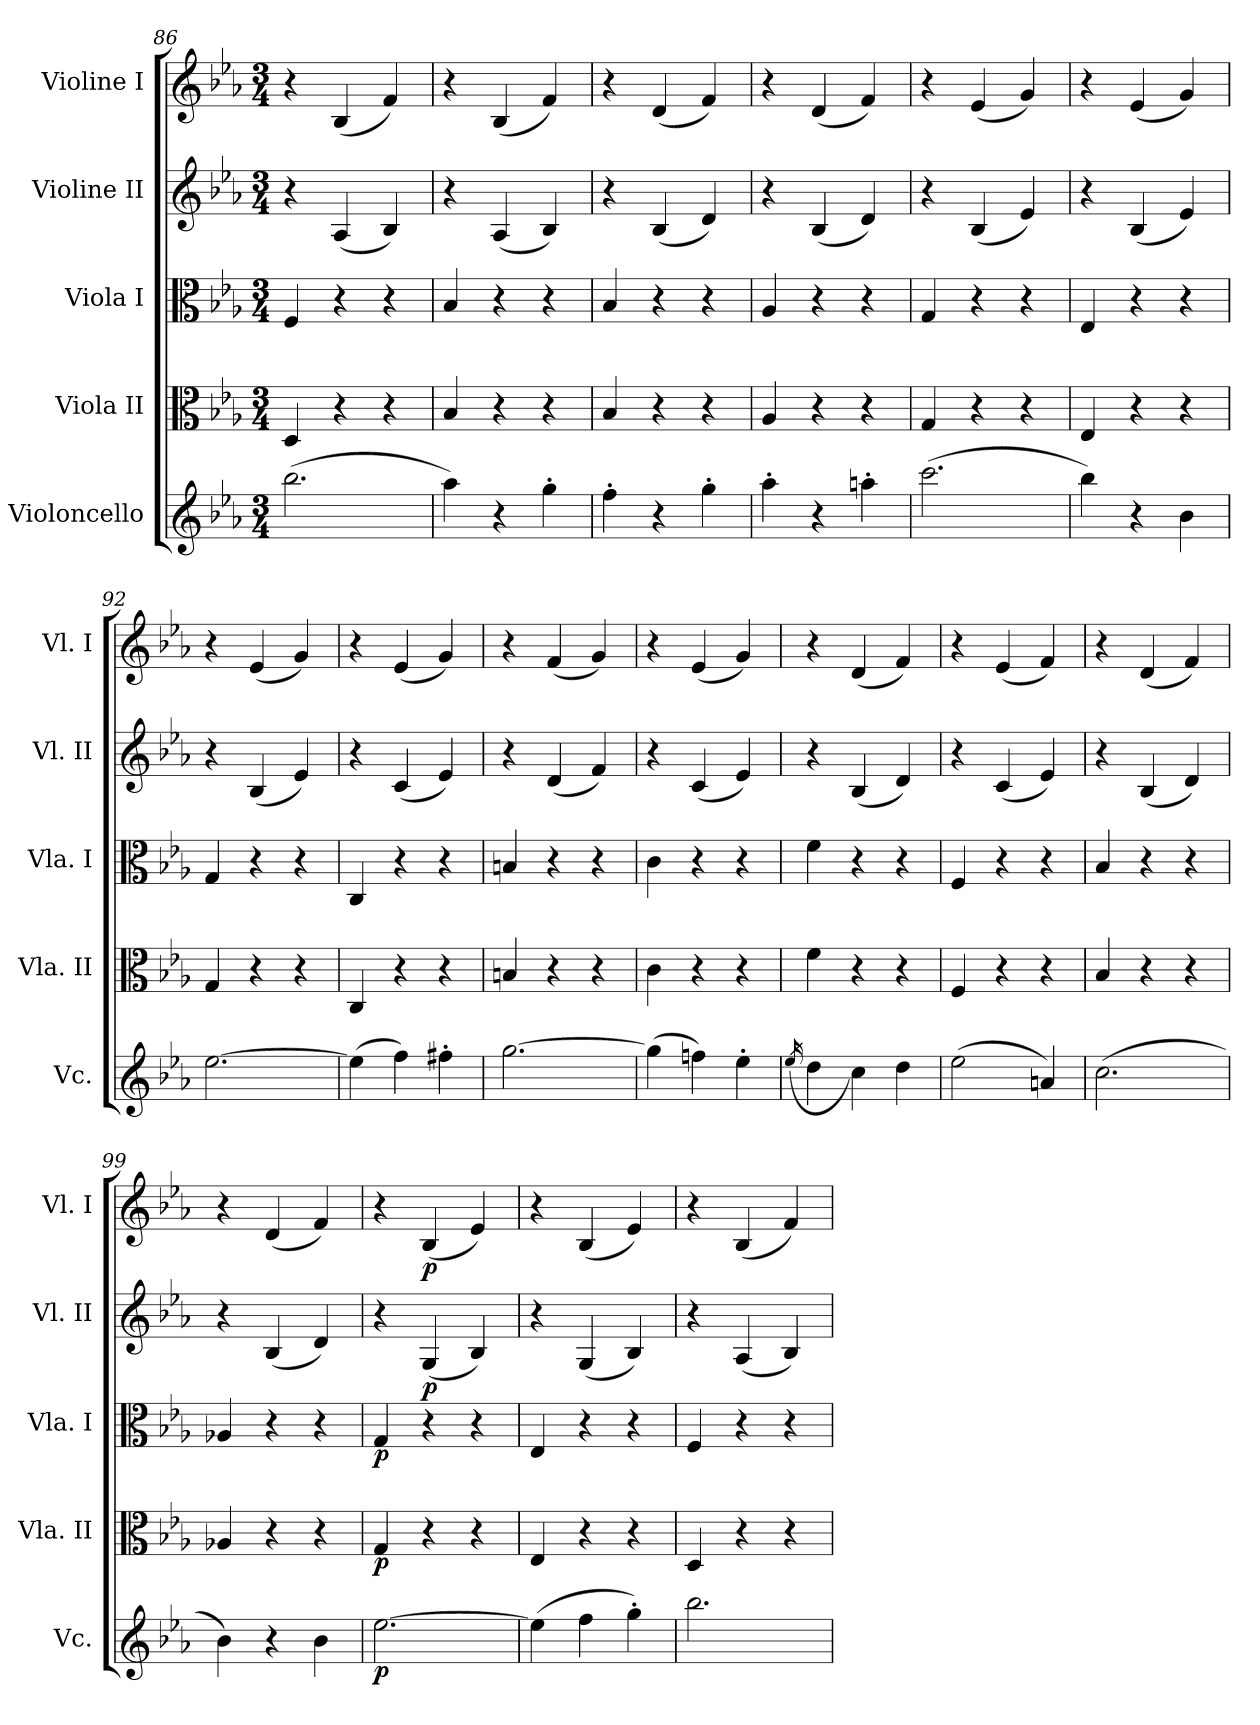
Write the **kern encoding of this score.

**kern	**dynam	**kern	**dynam	**kern	**dynam	**kern	**dynam	**kern	**dynam
*part5	*part5	*part4	*part4	*part3	*part3	*part2	*part2	*part1	*part1
*staff5	*staff5	*staff4	*staff4	*staff3	*staff3	*staff2	*staff2	*staff1	*staff1
*I"Violoncello	*	*I"Viola II	*	*I"Viola I	*	*I"Violine II	*	*I"Violine I	*
*I'Vc.	*	*I'Vla. II	*	*I'Vla. I	*	*I'Vl. II	*	*I'Vl. I	*
*clefG2	*	*clefC3	*	*clefC3	*	*clefG2	*	*clefG2	*
*k[b-e-a-]	*	*k[b-e-a-]	*	*k[b-e-a-]	*	*k[b-e-a-]	*	*k[b-e-a-]	*
*E-:	*	*E-:	*	*E-:	*	*E-:	*	*E-:	*
*M3/4	*	*M3/4	*	*M3/4	*	*M3/4	*	*M3/4	*
=86	=86	=86	=86	=86	=86	=86	=86	=86	=86
(2.bb-	.	4D	.	4F	.	4r	.	4r	.
.	.	4r	.	4r	.	(4A-	.	(4B-	.
.	.	4r	.	4r	.	4B-)	.	4f)	.
=87	=87	=87	=87	=87	=87	=87	=87	=87	=87
4aa-)	.	4B-	.	4B-	.	4r	.	4r	.
4r	.	4r	.	4r	.	(4A-	.	(4B-	.
4gg'	.	4r	.	4r	.	4B-)	.	4f)	.
=88	=88	=88	=88	=88	=88	=88	=88	=88	=88
4ff'	.	4B-	.	4B-	.	4r	.	4r	.
4r	.	4r	.	4r	.	(4B-	.	(4d	.
4gg'	.	4r	.	4r	.	4d)	.	4f)	.
=89	=89	=89	=89	=89	=89	=89	=89	=89	=89
4aa-'	.	4A-	.	4A-	.	4r	.	4r	.
4r	.	4r	.	4r	.	(4B-	.	(4d	.
4aan'	.	4r	.	4r	.	4d)	.	4f)	.
=90	=90	=90	=90	=90	=90	=90	=90	=90	=90
(2.ccc	.	4G	.	4G	.	4r	.	4r	.
.	.	4r	.	4r	.	(4B-	.	(4e-	.
.	.	4r	.	4r	.	4e-)	.	4g)	.
=91	=91	=91	=91	=91	=91	=91	=91	=91	=91
4bb-)	.	4E-	.	4E-	.	4r	.	4r	.
4r	.	4r	.	4r	.	(4B-	.	(4e-	.
4b-	.	4r	.	4r	.	4e-)	.	4g)	.
=92	=92	=92	=92	=92	=92	=92	=92	=92	=92
[2.ee-	.	4G	.	4G	.	4r	.	4r	.
.	.	4r	.	4r	.	(4B-	.	(4e-	.
.	.	4r	.	4r	.	4e-)	.	4g)	.
=93	=93	=93	=93	=93	=93	=93	=93	=93	=93
(4ee-]	.	4C	.	4C	.	4r	.	4r	.
4ff)	.	4r	.	4r	.	(4c	.	(4e-	.
4ff#X'	.	4r	.	4r	.	4e-)	.	4g)	.
=94	=94	=94	=94	=94	=94	=94	=94	=94	=94
[2.gg	.	4Bn	.	4Bn	.	4r	.	4r	.
.	.	4r	.	4r	.	(4d	.	(4f	.
.	.	4r	.	4r	.	4f)	.	4g)	.
=95	=95	=95	=95	=95	=95	=95	=95	=95	=95
(4gg]	.	4c	.	4c	.	4r	.	4r	.
4ffn)	.	4r	.	4r	.	(4c	.	(4e-	.
4ee-'	.	4r	.	4r	.	4e-)	.	4g)	.
=96	=96	=96	=96	=96	=96	=96	=96	=96	=96
(16qee-	.	.	.	.	.	.	.	.	.
4dd	.	4f	.	4f	.	4r	.	4r	.
4cc)	.	4r	.	4r	.	(4B-	.	(4d	.
4dd	.	4r	.	4r	.	4d)	.	4f)	.
=97	=97	=97	=97	=97	=97	=97	=97	=97	=97
(2ee-	.	4F	.	4F	.	4r	.	4r	.
.	.	4r	.	4r	.	(4c	.	(4e-	.
4an)	.	4r	.	4r	.	4e-)	.	4f)	.
=98	=98	=98	=98	=98	=98	=98	=98	=98	=98
(2.cc	.	4B-	.	4B-	.	4r	.	4r	.
.	.	4r	.	4r	.	(4B-	.	(4d	.
.	.	4r	.	4r	.	4d)	.	4f)	.
=99	=99	=99	=99	=99	=99	=99	=99	=99	=99
4b-)	.	4A-X	.	4A-X	.	4r	.	4r	.
4r	.	4r	.	4r	.	(4B-	.	(4d	.
4b-	.	4r	.	4r	.	4d)	.	4f)	.
=100	=100	=100	=100	=100	=100	=100	=100	=100	=100
[2.ee-	p	4G	p	4G	p	4r	.	4r	.
.	.	4r	.	4r	.	(4G	p	(4B-	p
.	.	4r	.	4r	.	4B-)	.	4e-)	.
=101	=101	=101	=101	=101	=101	=101	=101	=101	=101
(4ee-]	.	4E-	.	4E-	.	4r	.	4r	.
4ff	.	4r	.	4r	.	(4G	.	(4B-	.
4gg')	.	4r	.	4r	.	4B-)	.	4e-)	.
=102	=102	=102	=102	=102	=102	=102	=102	=102	=102
2.bb-	.	4D	.	4F	.	4r	.	4r	.
.	.	4r	.	4r	.	(4A-	.	(4B-	.
.	.	4r	.	4r	.	4B-)	.	4f)	.
=	=	=	=	=	=	=	=	=	=
*-	*-	*-	*-	*-	*-	*-	*-	*-	*-
